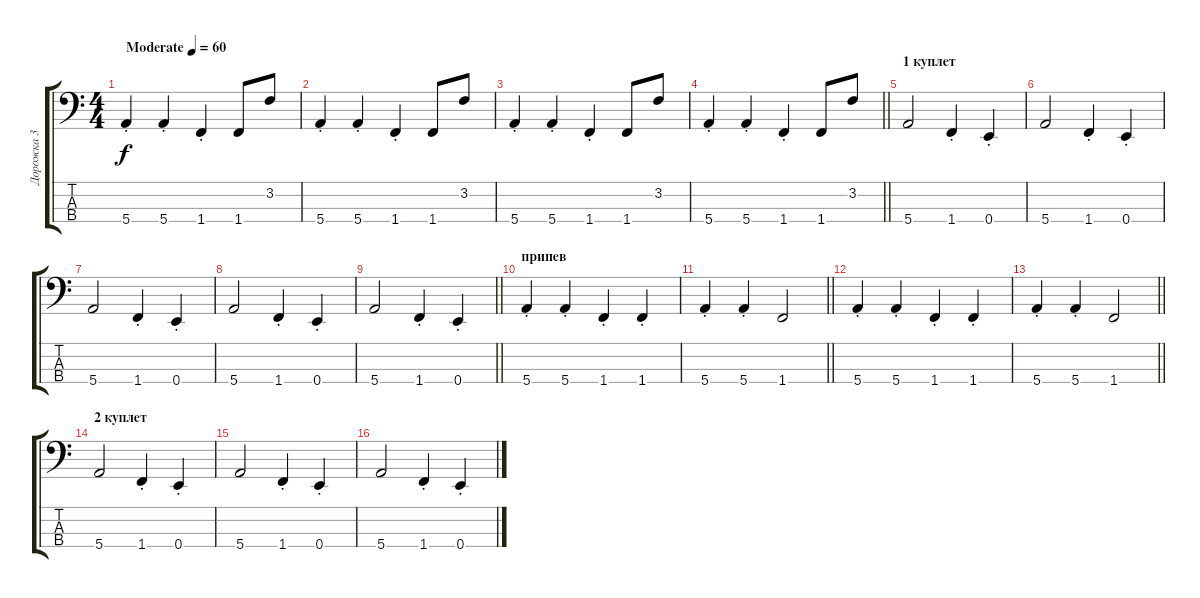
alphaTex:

\track ("Дорожка 3" "Дорожка 3") {instrument slapbass1}
\staff {score tabs}
\tuning (G2 D2 A1 E1) {hide}
\ts (4 4)
\tempo (60 "Moderate")
\clef f4
\ks c
5.4{st}.4{dy f instrument slapbass1} 5.4{st}.4 1.4{st}.4 1.4.8 3.2.8 |
5.4{st}.4 5.4{st}.4 1.4{st}.4 1.4.8 3.2.8 |
5.4{st}.4 5.4{st}.4 1.4{st}.4 1.4.8 3.2.8 |
\barLineRight lightlight
5.4{st}.4 5.4{st}.4 1.4{st}.4 1.4.8 3.2.8 |
\section ("" "1 куплет")
5.4.2 1.4{st}.4 0.4{st}.4 |
5.4.2 1.4{st}.4 0.4{st}.4 |
5.4.2 1.4{st}.4 0.4{st}.4 |
5.4.2 1.4{st}.4 0.4{st}.4 |
\barLineRight lightlight
5.4.2 1.4{st}.4 0.4{st}.4 |
\section ("" "припев")
5.4{st}.4 5.4{st}.4 1.4{st}.4 1.4{st}.4 |
\barLineRight lightlight
5.4{st}.4 5.4{st}.4 1.4.2 |
5.4{st}.4 5.4{st}.4 1.4{st}.4 1.4{st}.4 |
\barLineRight lightlight
5.4{st}.4 5.4{st}.4 1.4.2 |
\section ("" "2 куплет")
5.4.2 1.4{st}.4 0.4{st}.4 |
5.4.2 1.4{st}.4 0.4{st}.4 |
5.4.2 1.4{st}.4 0.4{st}.4
